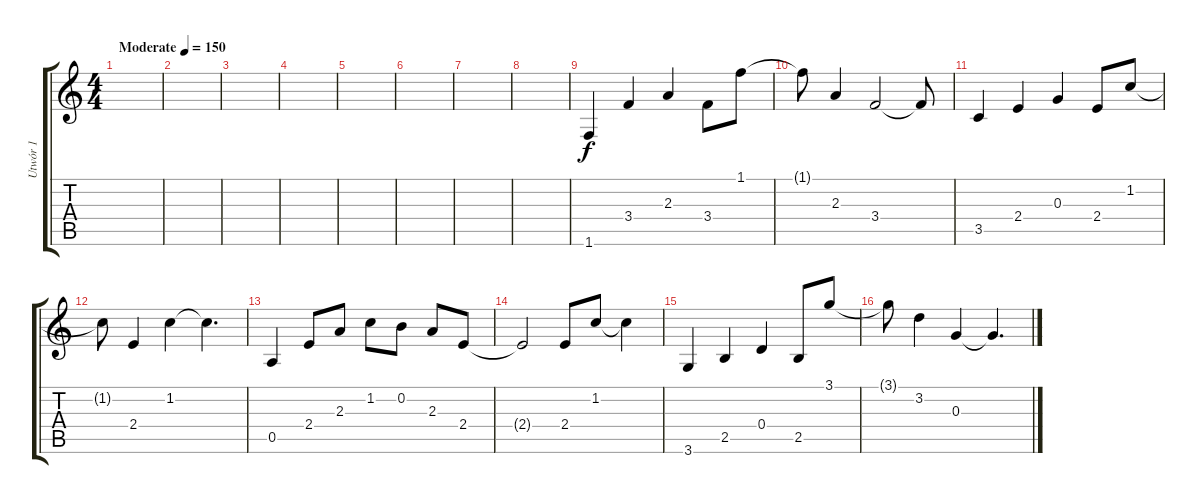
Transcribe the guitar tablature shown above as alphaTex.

\track ("Utwór 1" "Utwór 1") {instrument electricguitarclean}
\staff {score tabs}
\tuning (E4 B3 G3 D3 A2 E2) {hide}
\ts (4 4)
\tempo (150 "Moderate")
\clef g2
\ks c
|
|
|
|
|
|
|
|
1.6.4 3.4.4 2.3.4 3.4.8 1.1.8 |
1.1{t}.8 2.3.4 3.4.2 3.4{t}.8 |
3.5.4 2.4.4 0.3.4 2.4.8 1.2.8 |
1.2{t}.8 2.4.4 1.2.4 1.2{t}.4{d} |
0.5.4 2.4.8 2.3.8 1.2.8 0.2.8 2.3.8 2.4.8 |
2.4{t}.2 2.4.8 1.2.8 1.2{t}.4 |
3.6.4 2.5.4 0.4.4 2.5.8 3.1.8 |
3.1{t}.8 3.2.4 0.3.4 0.3{t}.4{d}
